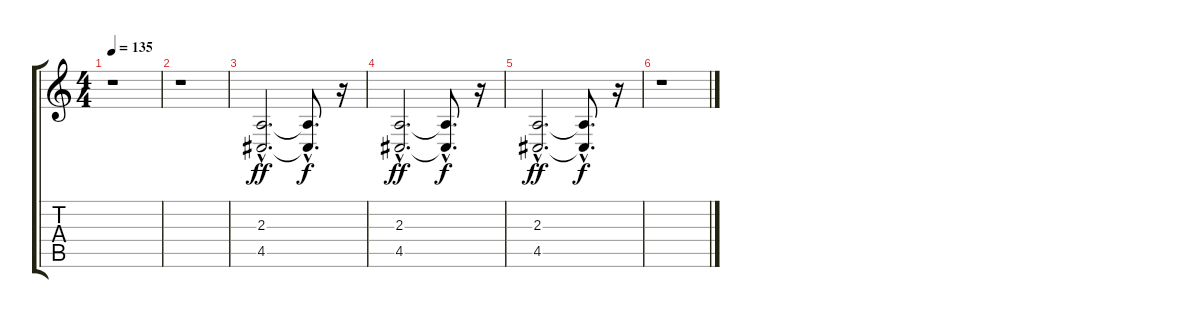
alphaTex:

\track "" {instrument stringensemble1}
\staff {score tabs}
\tuning (E4 B3 G3 D3 A2 E2) {hide}
\ts (4 4)
\tempo 135
\clef g2
\ks c
r.1{dy f} |
r.1 |
(2.3{hac} 4.5{hac}).2{d dy ff} (2.3{hac t} 4.5{hac t}).8{d dy f} r.16 |
(2.3{hac} 4.5{hac}).2{d dy ff} (2.3{hac t} 4.5{hac t}).8{d dy f} r.16 |
(2.3{hac} 4.5{hac}).2{d dy ff} (2.3{hac t} 4.5{hac t}).8{d dy f} r.16 |
r.1
